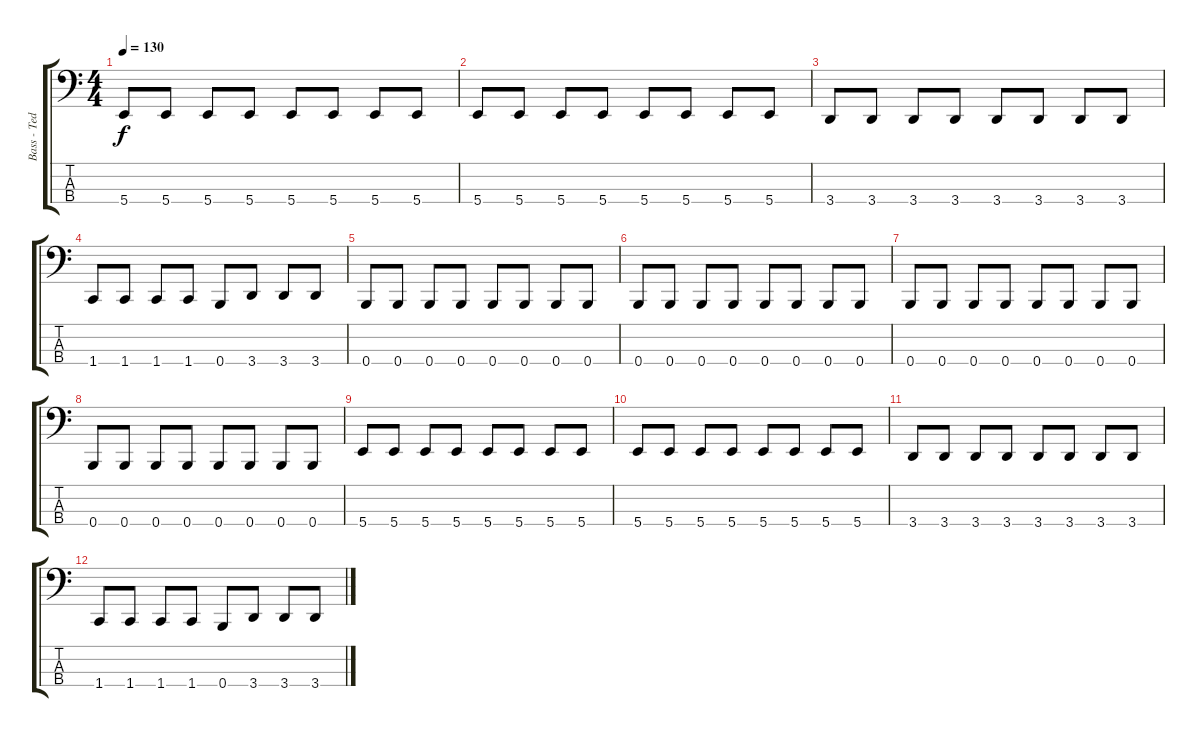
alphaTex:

\track ("Bass - Ted Lundström" "Bass - Ted") {instrument electricbasspick}
\staff {score tabs}
\tuning (D2 A1 E1 B0) {hide}
\ts (4 4)
\tempo 130
\clef f4
\ks c
5.4.8{dy f} 5.4.8 5.4.8 5.4.8 5.4.8 5.4.8 5.4.8 5.4.8 |
5.4.8 5.4.8 5.4.8 5.4.8 5.4.8 5.4.8 5.4.8 5.4.8 |
3.4.8 3.4.8 3.4.8 3.4.8 3.4.8 3.4.8 3.4.8 3.4.8 |
1.4.8 1.4.8 1.4.8 1.4.8 0.4.8 3.4.8 3.4.8 3.4.8 |
0.4.8 0.4.8 0.4.8 0.4.8 0.4.8 0.4.8 0.4.8 0.4.8 |
0.4.8 0.4.8 0.4.8 0.4.8 0.4.8 0.4.8 0.4.8 0.4.8 |
0.4.8 0.4.8 0.4.8 0.4.8 0.4.8 0.4.8 0.4.8 0.4.8 |
0.4.8 0.4.8 0.4.8 0.4.8 0.4.8 0.4.8 0.4.8 0.4.8 |
5.4.8 5.4.8 5.4.8 5.4.8 5.4.8 5.4.8 5.4.8 5.4.8 |
5.4.8 5.4.8 5.4.8 5.4.8 5.4.8 5.4.8 5.4.8 5.4.8 |
3.4.8 3.4.8 3.4.8 3.4.8 3.4.8 3.4.8 3.4.8 3.4.8 |
1.4.8 1.4.8 1.4.8 1.4.8 0.4.8 3.4.8 3.4.8 3.4.8
